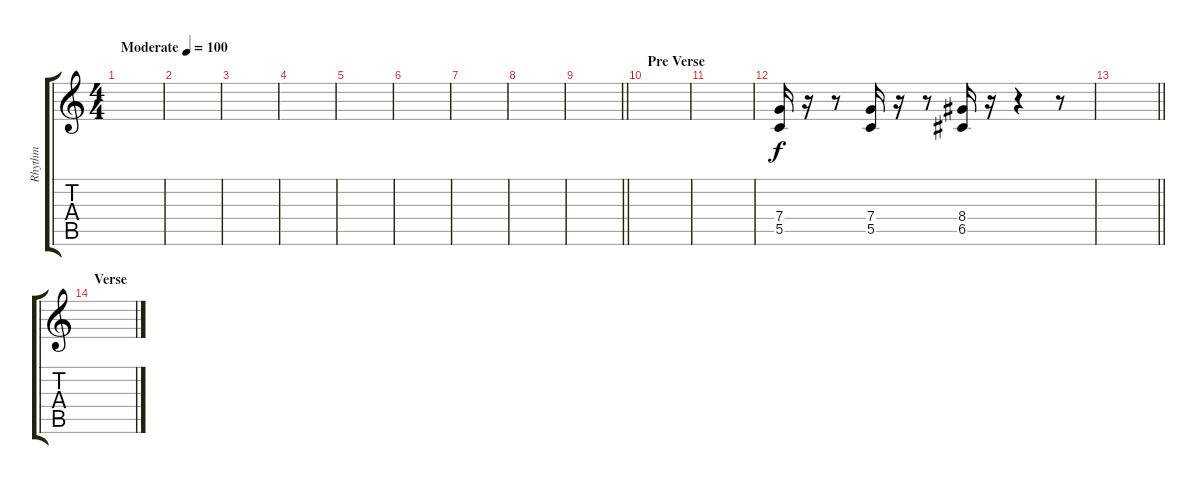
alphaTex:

\track ("Rhythm" "Rhythm") {instrument distortionguitar}
\staff {score tabs}
\tuning (D4 A3 F3 C3 G2 C2) {hide}
\ts (4 4)
\tempo (100 "Moderate")
\clef g2
\ks c
|
|
|
|
|
|
|
|
\barLineRight lightlight
|
\section ("" "Pre Verse")
|
|
(7.4 5.5).16 r.16 r.8 (7.4 5.5).16 r.16 r.8 (8.4 6.5).16 r.16 r.4 r.8 |
\barLineRight lightlight
|
\section ("" "Verse")
